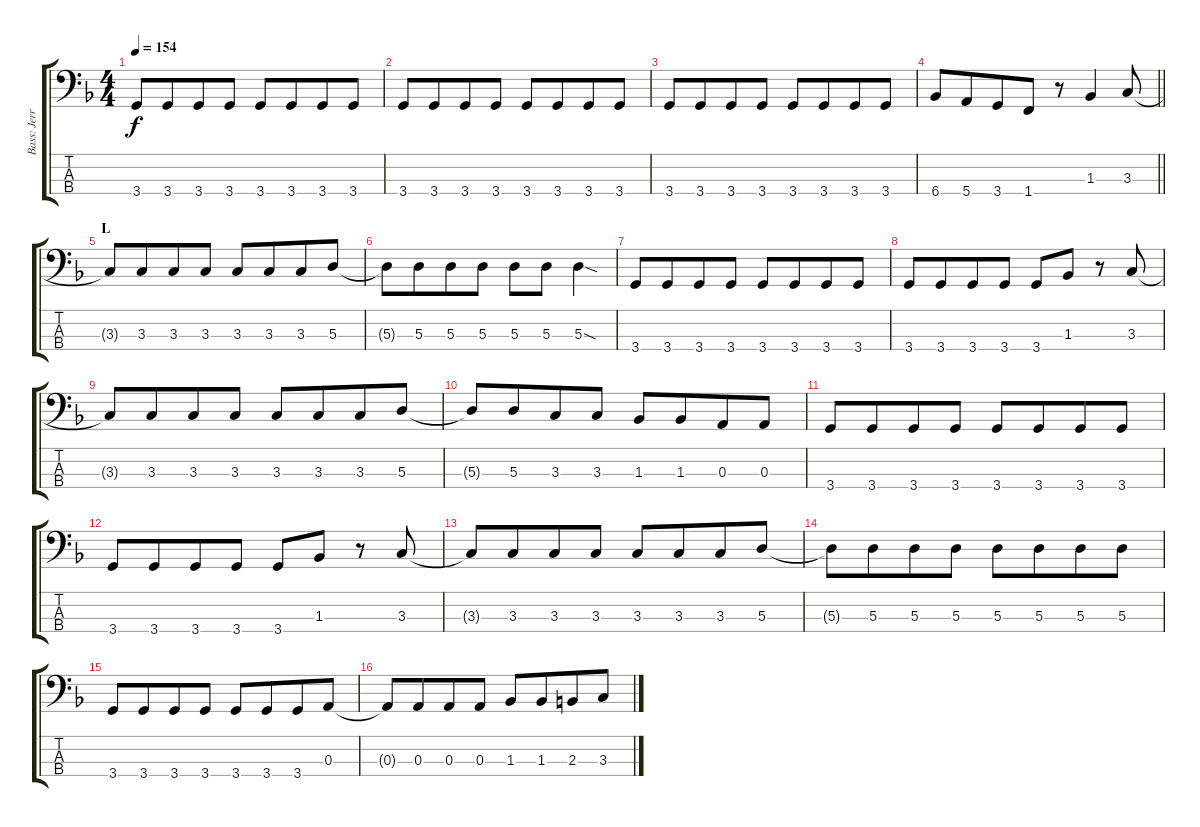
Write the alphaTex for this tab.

\track ("Bass: Jerry" "Bass: Jerr") {instrument electricbassfinger}
\staff {score tabs}
\tuning (G2 D2 A1 E1) {hide}
\ts (4 4)
\tempo 154
\clef f4
\ks f
3.4.8{dy f} 3.4.8{beam merge} 3.4.8 3.4.8 3.4.8 3.4.8{beam merge} 3.4.8 3.4.8 |
3.4.8 3.4.8{beam merge} 3.4.8 3.4.8 3.4.8 3.4.8{beam merge} 3.4.8 3.4.8 |
3.4.8 3.4.8{beam merge} 3.4.8 3.4.8 3.4.8 3.4.8{beam merge} 3.4.8 3.4.8 |
\barLineRight lightlight
6.4.8 5.4.8{beam merge} 3.4.8 1.4.8 r.8 1.3.4 3.3.8 |
\section ("" "L")
3.3{t}.8 3.3.8{beam merge} 3.3.8 3.3.8 3.3.8 3.3.8{beam merge} 3.3.8 5.3.8 |
5.3{t}.8 5.3.8{beam merge} 5.3.8 5.3.8 5.3.8 5.3.8{beam merge} 5.3{sod}.4 |
3.4.8 3.4.8{beam merge} 3.4.8 3.4.8 3.4.8 3.4.8{beam merge} 3.4.8 3.4.8 |
3.4.8 3.4.8{beam merge} 3.4.8 3.4.8 3.4.8 1.3.8 r.8 3.3.8 |
3.3{t}.8 3.3.8{beam merge} 3.3.8 3.3.8 3.3.8 3.3.8{beam merge} 3.3.8 5.3.8 |
5.3{t}.8 5.3.8{beam merge} 3.3.8 3.3.8 1.3.8 1.3.8{beam merge} 0.3.8 0.3.8 |
3.4.8 3.4.8{beam merge} 3.4.8 3.4.8 3.4.8 3.4.8{beam merge} 3.4.8 3.4.8 |
3.4.8 3.4.8{beam merge} 3.4.8 3.4.8 3.4.8 1.3.8 r.8 3.3.8 |
3.3{t}.8 3.3.8{beam merge} 3.3.8 3.3.8 3.3.8 3.3.8{beam merge} 3.3.8 5.3.8 |
5.3{t}.8 5.3.8{beam merge} 5.3.8 5.3.8 5.3.8 5.3.8{beam merge} 5.3.8 5.3.8 |
3.4.8 3.4.8{beam merge} 3.4.8 3.4.8 3.4.8 3.4.8{beam merge} 3.4.8 0.3.8 |
0.3{t}.8 0.3.8{beam merge} 0.3.8 0.3.8 1.3.8 1.3.8{beam merge} 2.3.8 3.3.8
